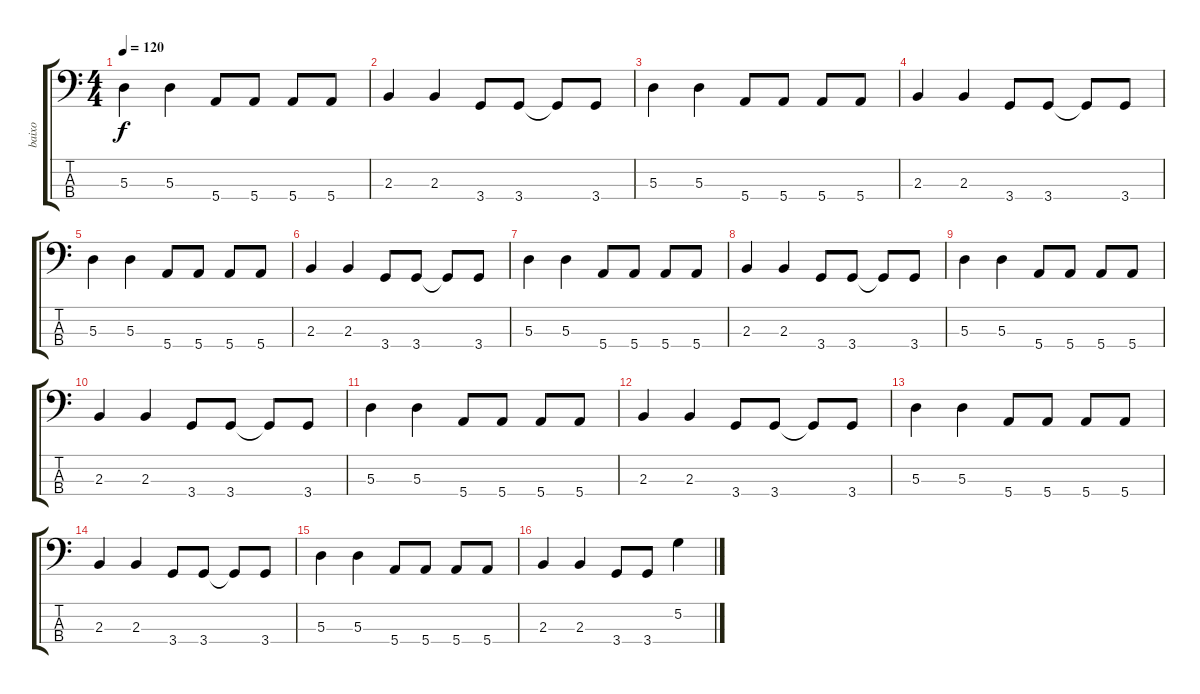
\track ("baixo" "baixo") {instrument electricbassfinger}
\staff {score tabs}
\tuning (G2 D2 A1 E1) {hide}
\ts (4 4)
\tempo 120
\clef f4
\ks c
5.3.4{dy f} 5.3.4 5.4.8 5.4.8 5.4.8 5.4.8 |
2.3.4 2.3.4 3.4.8 3.4.8 3.4{t}.8 3.4.8 |
5.3.4 5.3.4 5.4.8 5.4.8 5.4.8 5.4.8 |
2.3.4 2.3.4 3.4.8 3.4.8 3.4{t}.8 3.4.8 |
5.3.4 5.3.4 5.4.8 5.4.8 5.4.8 5.4.8 |
2.3.4 2.3.4 3.4.8 3.4.8 3.4{t}.8 3.4.8 |
5.3.4 5.3.4 5.4.8 5.4.8 5.4.8 5.4.8 |
2.3.4 2.3.4 3.4.8 3.4.8 3.4{t}.8 3.4.8 |
5.3.4 5.3.4 5.4.8 5.4.8 5.4.8 5.4.8 |
2.3.4 2.3.4 3.4.8 3.4.8 3.4{t}.8 3.4.8 |
5.3.4 5.3.4 5.4.8 5.4.8 5.4.8 5.4.8 |
2.3.4 2.3.4 3.4.8 3.4.8 3.4{t}.8 3.4.8 |
5.3.4 5.3.4 5.4.8 5.4.8 5.4.8 5.4.8 |
2.3.4 2.3.4 3.4.8 3.4.8 3.4{t}.8 3.4.8 |
5.3.4 5.3.4 5.4.8 5.4.8 5.4.8 5.4.8 |
2.3.4 2.3.4 3.4.8 3.4.8 5.2.4
